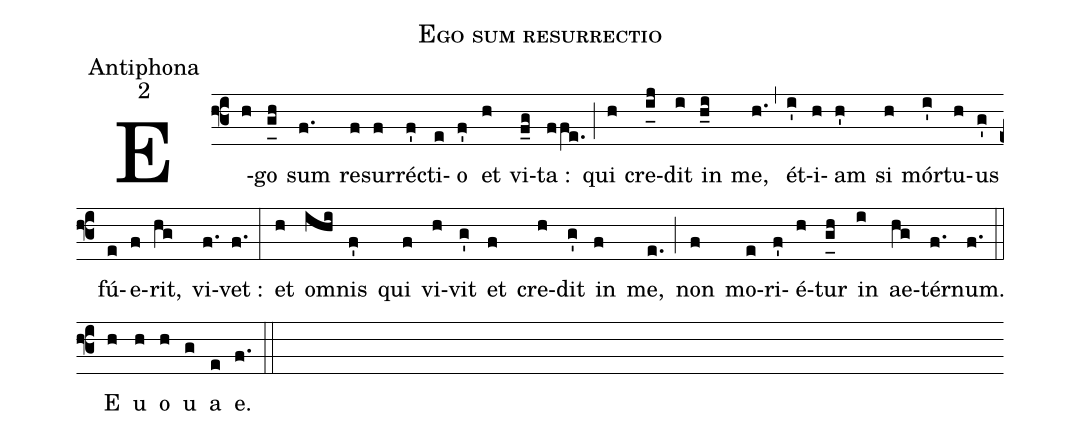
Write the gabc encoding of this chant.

name:Ego sum resurrectio;
office-part:Antiphona;
mode:2;
%%
(f3) E(h)go(g_[uh:l]h) sum(f.) re(f)sur(f)ré(f')cti(e)o(f') et(h) vi(f_g)ta :(ffe.) (;) qui(h) cre(i_[uh:l]j)dit(i) in(h_i) me,(h.) (,) ét(i')i(h)am(h') si(h) mór(i')tu(h)us(g') fú(e)e(f)rit,(hg) vi(f.)vet :(f.) (:) et(h) o(ihi)mnis(f') qui(f) vi(h)vit(g') et(f) cre(h)dit(g') in(f) me,(e.) (;) non(f) mo(e)ri(f')é(h)tur(g_[uh:l]h) in(i) ae(hg)tér(f.)num.(f.) (::) <eu>E(h) u(h) o(h) u(g) a(e) e.</eu>(f.) (::)
